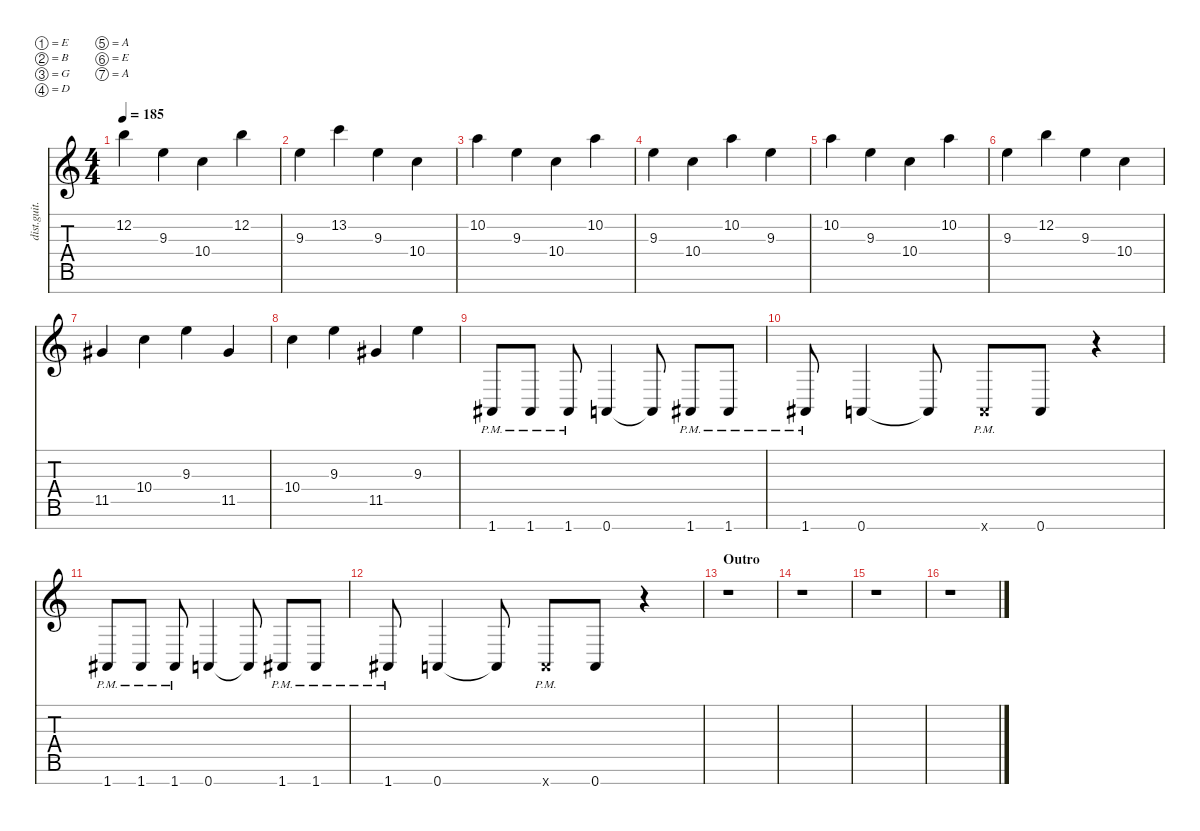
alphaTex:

\defaultSystemsLayout 4
\hideDynamics
\bracketExtendMode nobrackets
\track ("Distortion Guitar - Zoli" "dist.guit.") {instrument distortionguitar}
\staff {score tabs}
\tuning (E4 B3 G3 D3 A2 E2 A1)
\ts (4 4)
\tempo 185
\clef g2
\ks c
12.2.4{dy mf beam Down} 9.3.4{beam Down} 10.4.4{beam Down} 12.2.4{beam Down} |
9.3.4{beam Down} 13.2.4{beam Down} 9.3.4{beam Down} 10.4.4{beam Down} |
10.2.4{beam Down} 9.3.4{beam Down} 10.4.4{beam Down} 10.2.4{beam Down} |
9.3.4{beam Down} 10.4.4{beam Down} 10.2.4{beam Down} 9.3.4{beam Down} |
10.2.4{beam Down} 9.3.4{beam Down} 10.4.4{beam Down} 10.2.4{beam Down} |
9.3.4{beam Down} 12.2.4{beam Down} 9.3.4{beam Down} 10.4.4{beam Down} |
11.5{acc #}.4{beam Up} 10.4.4{beam Down} 9.3.4{beam Down} 11.5{acc #}.4{beam Up} |
10.4.4{beam Down} 9.3.4{beam Down} 11.5{acc #}.4{beam Up} 9.3.4{beam Down} |
1.7{pm acc #}.8{beam Up} 1.7{pm acc #}.8{beam Up} 1.7{pm acc #}.8{beam Up} 0.7.4{beam Up} 0.7{t}.8{beam Up} 1.7{pm acc #}.8{beam Up} 1.7{pm acc #}.8{beam Up} |
1.7{pm acc #}.8{beam Up} 0.7.4{beam Up} 0.7{t}.8{beam Up} 0.7{pm x}.8{beam Up} 0.7.8{beam Up} r.4{beam Down} |
1.7{pm acc #}.8{beam Up} 1.7{pm acc #}.8{beam Up} 1.7{pm acc #}.8{beam Up} 0.7.4{beam Up} 0.7{t}.8{beam Up} 1.7{pm acc #}.8{beam Up} 1.7{pm acc #}.8{beam Up} |
1.7{pm acc #}.8{beam Up} 0.7.4{beam Up} 0.7{t}.8{beam Up} 0.7{pm x}.8{beam Up} 0.7.8{beam Up} r.4{beam Down} |
\section ("" "Outro")
r.1{beam Down} |
r.1{beam Down} |
r.1{beam Down} |
r.1{beam Down}
